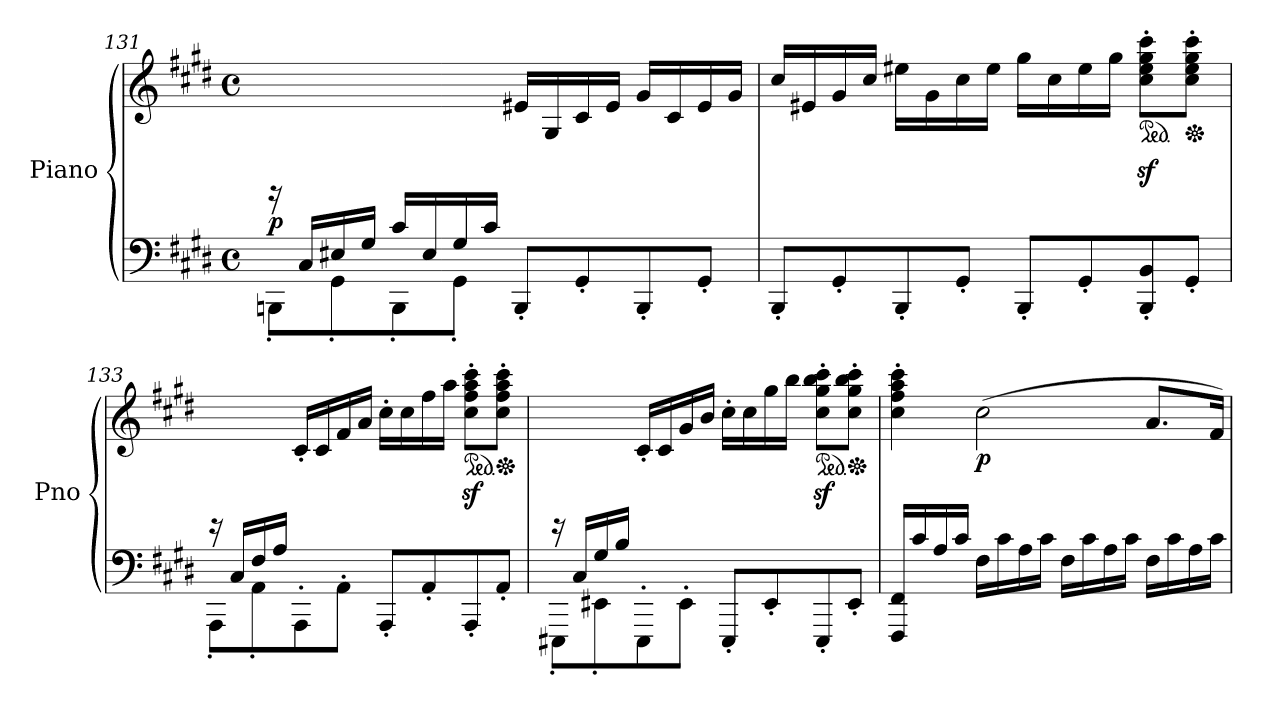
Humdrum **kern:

**kern	**kern	**dynam
*part1	*part1	*part1
*staff2	*staff1	*staff1/2
*I"Piano	*	*
*I'Pno	*	*
*clefF4	*clefG2	*
*k[f#c#g#d#]	*k[f#c#g#d#]	*
*M4/4	*M4/4	*
*met(c)	*met(c)	*
=131	=131	=131
*^	*	*
!	!	!	!LO:DY:b
16ryy	8BBBn'\L	16rCC	p
16C#/LL	.	4..ryy	.
16E#X/	8GG#'\	.	.
16G#/JJ	.	.	.
16c#/LL	8BBB'\	.	.
16E#/	.	.	.
16G#/	8GG#'\J	.	.
16c#/JJ	.	.	.
2ryy	8BBB'/L	16e#X/LL	.
.	.	16G#/	.
.	8GG#'/	16c#/	.
.	.	16e#/JJ	.
.	8BBB'/	16g#/LL	.
.	.	16c#/	.
.	8GG#'/J	16e#/	.
.	.	16g#/JJ	.
*v	*v	*	*
=132	=132	=132
8BBB'/L	16cc#/LL	.
.	16e#X/	.
8GG#'/	16g#/	.
.	16cc#/JJ	.
8BBB'/	16ee#X\LL	.
.	16g#\	.
8GG#'/J	16cc#\	.
.	16ee#\JJ	.
8BBB'/L	16gg#\LL	.
.	16cc#\	.
8GG#'/	16ee#\	.
.	16gg#\JJ	.
*	*ped	*
8BBB/' 8BB/'	8cc#\z<' 8ee#\z<' 8gg#\z<' 8ccc#\z<'L	.
*	*Xped	*
8GG#'/J	8cc#\' 8ee#\' 8gg#\' 8ccc#\'J	.
=133	=133	=133
*^	*	*
16ryy	8AAA'\L	16rCC	.
16C#/LL	.	8.ryy	.
16F#/	8AA'\	.	.
16A/JJ	.	.	.
2.ryy	8AAA'\	16c#'/LL	.
.	.	16c#/	.
.	8AA'\J	16f#/	.
.	.	16a/JJ	.
.	8AAA'/L	16cc#'\LL	.
.	.	16cc#\	.
.	8AA'/	16ff#\	.
.	.	16aa\JJ	.
*	*	*ped	*
.	8AAA'/	8cc#\z<' 8ff#\z<' 8aa\z<' 8ccc#\z<'L	.
*	*	*Xped	*
.	8AA'/J	8cc#\' 8ff#\' 8aa\' 8ccc#\'J	.
=134	=134	=134	=134
16ryy	8EEE#X'\L	16rCC	.
16C#/LL	.	8.ryy	.
16G#/	8EE#X'\	.	.
16B/JJ	.	.	.
2.ryy	8EEE#'\	16c#'/LL	.
.	.	16c#/	.
.	8EE#'\J	16g#/	.
.	.	16b/JJ	.
.	8EEE#'/L	16cc#'\LL	.
.	.	16cc#\	.
.	8EE#'/	16gg#\	.
.	.	16bb\JJ	.
*	*	*ped	*
.	8EEE#'/	8cc#\z<' 8gg#\z<' 8bb\z<' 8ccc#\z<'L	.
*	*	*Xped	*
.	8EE#'/J	8cc#\' 8gg#\' 8bb\' 8ccc#\'J	.
*v	*v	*	*
=135	=135	=135
16FFF#/ 16FF#/LL	4cc#\' 4ff#\' 4aa\' 4ccc#\'	.
16c#/	.	.
16A/	.	.
16c#/JJ	.	.
!	!	!LO:DY:b
16F#\LL	(>2cc#\	p
16c#\	.	.
16A\	.	.
16c#\JJ	.	.
16F#\LL	.	.
16c#\	.	.
16A\	.	.
16c#\JJ	.	.
16F#\LL	8.a/L	.
16c#\	.	.
16A\	.	.
16c#\JJ	16f#/Jk)	.
=	=	=
*-	*-	*-
